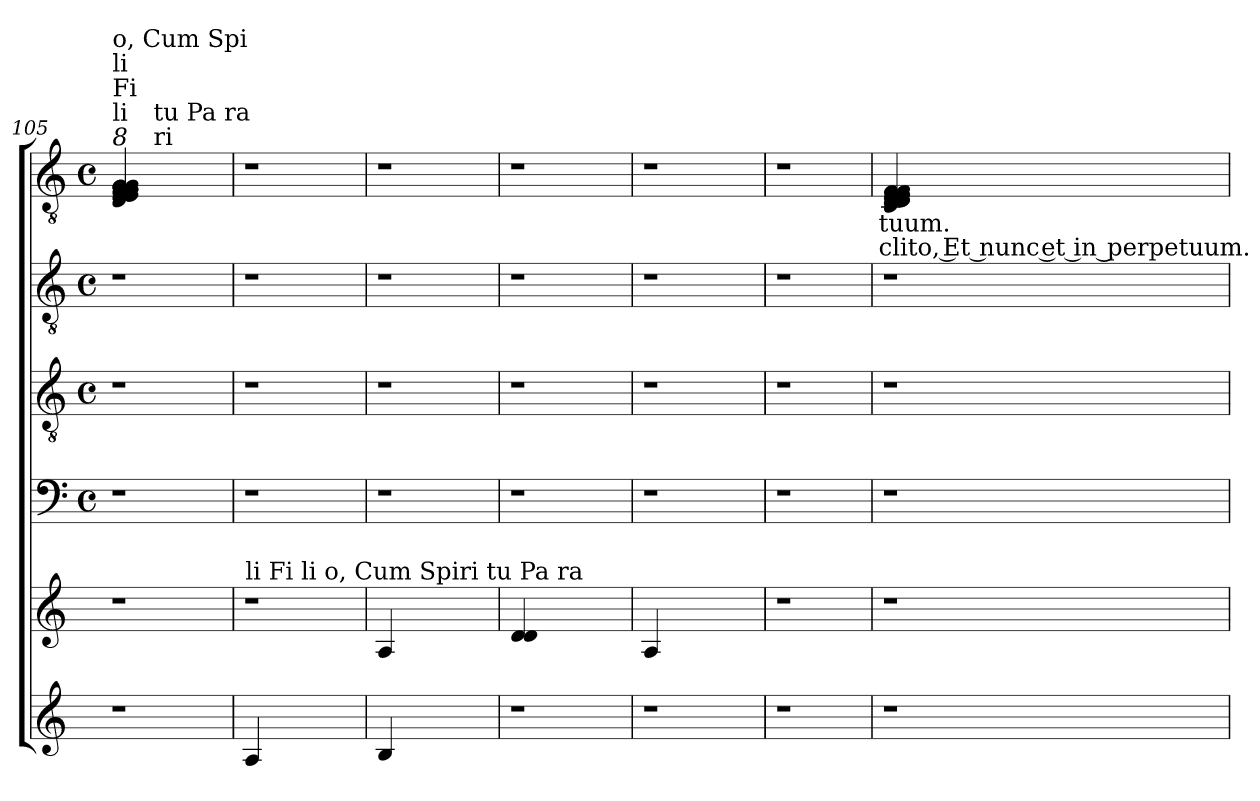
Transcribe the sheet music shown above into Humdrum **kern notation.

**kern	**kern	**kern	**kern	**kern	**kern	**text	**text
*part6	*part5	*part4	*part3	*part2	*part1	*part1	*part1
*staff6	*staff5	*staff4	*staff3	*staff2	*staff1	*staff1	*staff1
!!LO:LB:g=z
*clefG2	*clefG2	*clefF4	*clefGv2	*clefGv2	*clefGv2	*	*
*k[]	*k[]	*k[]	*k[]	*k[]	*k[]	*	*
*C:	*C:	*C:	*C:	*C:	*C:	*	*
*	*	*M4/4	*M4/4	*M4/4	*M4/4	*	*
*	*	*met(c)	*met(c)	*met(c)	*met(c)	*	*
=105	=105	=105	=105	=105	=105	=105	=105
!	!	!	!	!	!LO:TX:a:i:t=8	!	!
!	!	!	!	!	!LO:TX:t=li	!	!
!	!	!	!	!	!LO:TX:a:t=Fi	!	!
!	!	!	!	!	!LO:TX:a:t=li	!	!
!	!	!	!	!	!LO:TX:a:t=o, Cum Spi	!	!
1r	1r	1r	1r	1r	4D/ 4E/ 4E/ 4F/ 4F/ 4F/ 4G/ 4G/ 4G/	.	.
!	!	!	!	!	!LO:TX:a:t=ri	!	!
!	!	!	!	!	!LO:TX:a:t=tu   Pa    ra	!	!
.	.	.	.	.	2.ryy	.	.
!!LO:LB:g=z
=106	=106	=106	=106	=106	=106	=106	=106
!	!LO:TX:a:t=li Fi li o, Cum Spiri tu Pa ra	!	!	!	!	!	!
!LO:N:head=solid	!	!	!	!	!	!	!
4A/	1r	1r	1r	1r	1r	.	.
2.ryy	.	.	.	.	.	.	.
=107	=107	=107	=107	=107	=107	=107	=107
!LO:N:head=solid	!LO:N:head=solid	!	!	!	!	!	!
4B/	4A/	1r	1r	1r	1r	.	.
2.ryy	2.ryy	.	.	.	.	.	.
=108	=108	=108	=108	=108	=108	=108	=108
!	!LO:N:n=1:head=solid	!	!	!	!	!	!
!	!LO:N:n=2:head=solid	!	!	!	!	!	!
1r	4d/ 4d/	1r	1r	1r	1r	.	.
.	2.ryy	.	.	.	.	.	.
=109	=109	=109	=109	=109	=109	=109	=109
!	!LO:N:head=solid	!	!	!	!	!	!
1r	4A/	1r	1r	1r	1r	.	.
.	2.ryy	.	.	.	.	.	.
!!LO:LB:g=z
=110	=110	=110	=110	=110	=110	=110	=110
1r	1r	1r	1r	1r	1r	.	.
!!LO:LB:g=z
=111	=111	=111	=111	=111	=111	=111	=111
!	!	!	!	!	!	!LO:LY:b	!LO:LY:b
1r	1r	1r	1r	1r	4C/ 4D/ 4D/ 4D/ 4D/ 4E/ 4E/ 4E/ 4E/ 4F/ 4F/	-tuum.	clito, Et nunc et in perpetuum.
.	.	.	.	.	2.ryy	.	.
=	=	=	=	=	=	=	=
*-	*-	*-	*-	*-	*-	*-	*-
